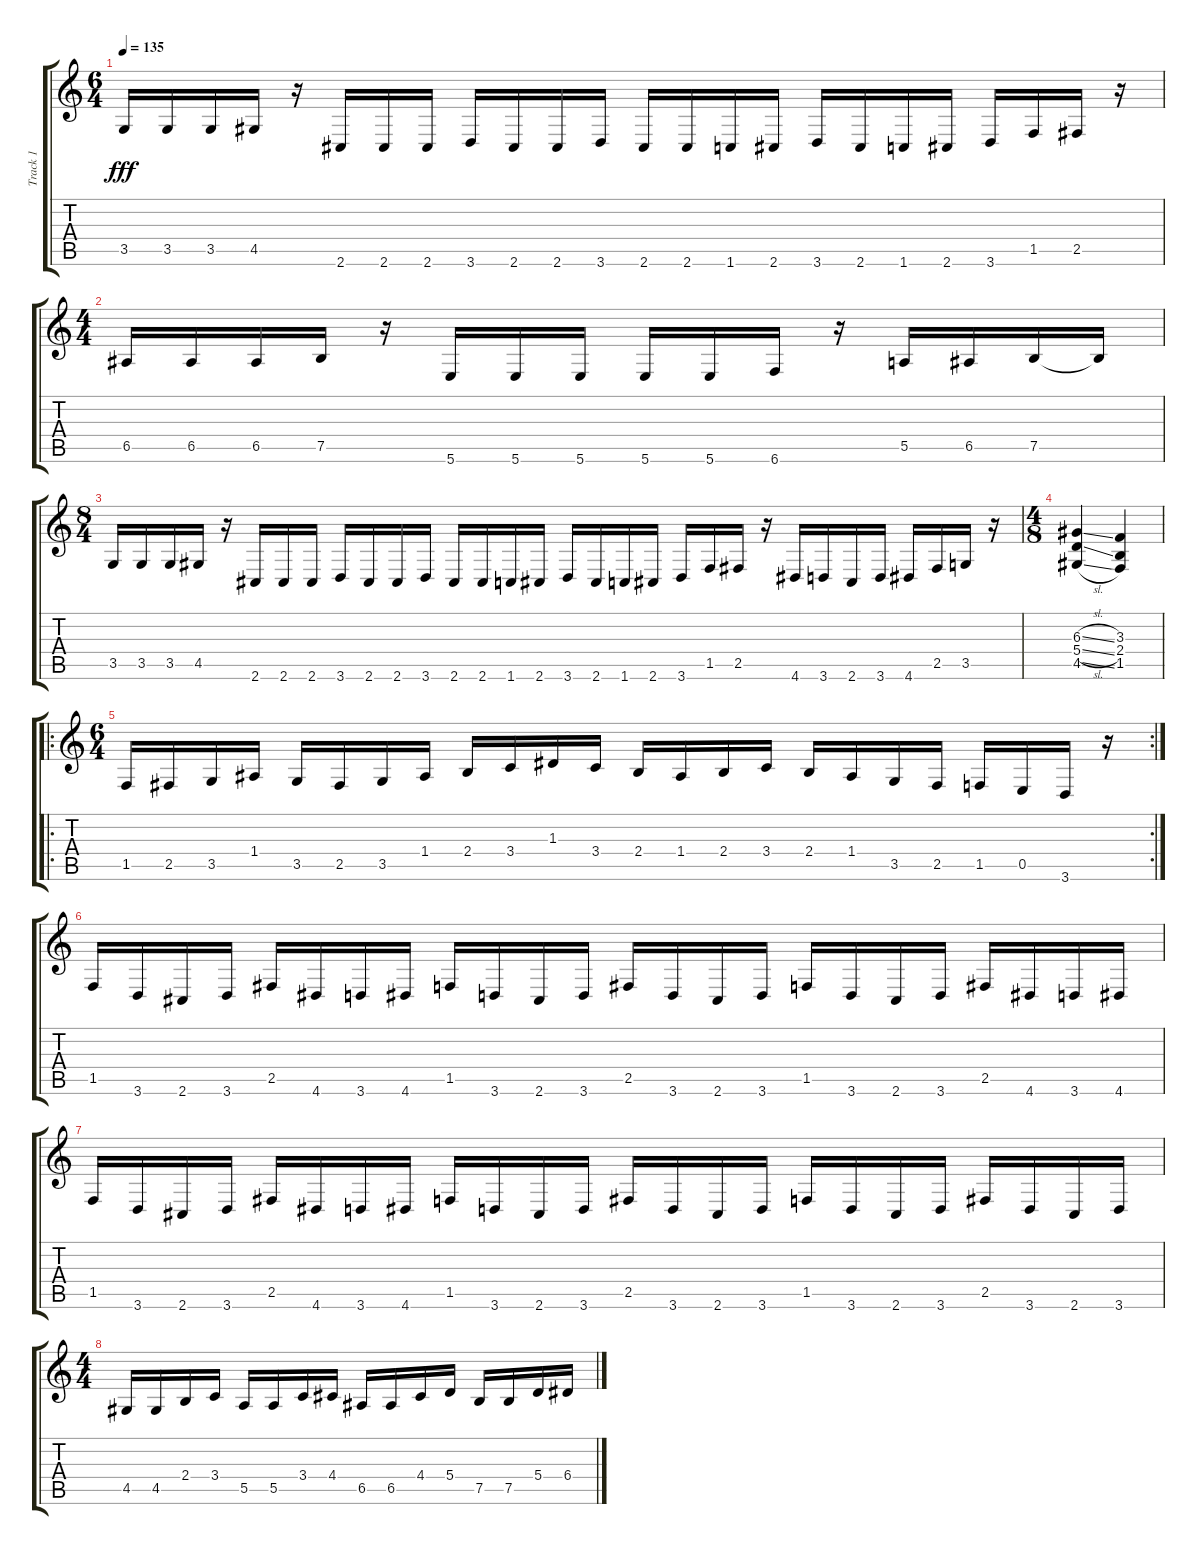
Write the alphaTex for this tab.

\track ("Track 1" "Track 1") {instrument distortionguitar}
\staff {score tabs}
\tuning (B3 Gb3 D3 A2 E2 B1) {hide}
\ts (6 4)
\tempo 135
\clef g2
\ks c
3.5.16{dy fff} 3.5.16 3.5.16 4.5.16 r.16 2.6.16 2.6.16 2.6.16 3.6.16 2.6.16 2.6.16 3.6.16 2.6.16 2.6.16 1.6.16 2.6.16 3.6.16 2.6.16 1.6.16 2.6.16 3.6.16 1.5.16 2.5.16 r.16 |
\ts (4 4)
6.5.16 6.5.16 6.5.16 7.5.16 r.16 5.6.16 5.6.16 5.6.16 5.6.16 5.6.16 6.6.16 r.16 5.5.16 6.5.16 7.5.16 7.5{t}.16 |
\ts (8 4)
3.5.16 3.5.16 3.5.16 4.5.16 r.16 2.6.16 2.6.16 2.6.16 3.6.16 2.6.16 2.6.16 3.6.16 2.6.16 2.6.16 1.6.16 2.6.16 3.6.16 2.6.16 1.6.16 2.6.16 3.6.16 1.5.16 2.5.16 r.16 4.6.16 3.6.16 2.6.16 3.6.16 4.6.16 2.5.16 3.5.16 r.16 |
\ts (4 8)
(6.3{sl} 5.4{sl} 4.5{sl}).4 (3.3 2.4 1.5).4 |
\ro
\rc 2
\ts (6 4)
1.5.16 2.5.16 3.5.16 1.4.16 3.5.16 2.5.16 3.5.16 1.4.16 2.4.16 3.4.16 1.3.16 3.4.16 2.4.16 1.4.16 2.4.16 3.4.16 2.4.16 1.4.16 3.5.16 2.5.16 1.5.16 0.5.16 3.6.16 r.16 |
1.5.16 3.6.16 2.6.16 3.6.16 2.5.16 4.6.16 3.6.16 4.6.16 1.5.16 3.6.16 2.6.16 3.6.16 2.5.16 3.6.16 2.6.16 3.6.16 1.5.16 3.6.16 2.6.16 3.6.16 2.5.16 4.6.16 3.6.16 4.6.16 |
1.5.16 3.6.16 2.6.16 3.6.16 2.5.16 4.6.16 3.6.16 4.6.16 1.5.16 3.6.16 2.6.16 3.6.16 2.5.16 3.6.16 2.6.16 3.6.16 1.5.16 3.6.16 2.6.16 3.6.16 2.5.16 3.6.16 2.6.16 3.6.16 |
\ts (4 4)
4.5.16 4.5.16 2.4.16 3.4.16 5.5.16 5.5.16 3.4.16 4.4.16 6.5.16 6.5.16 4.4.16 5.4.16 7.5.16 7.5.16 5.4.16 6.4.16
